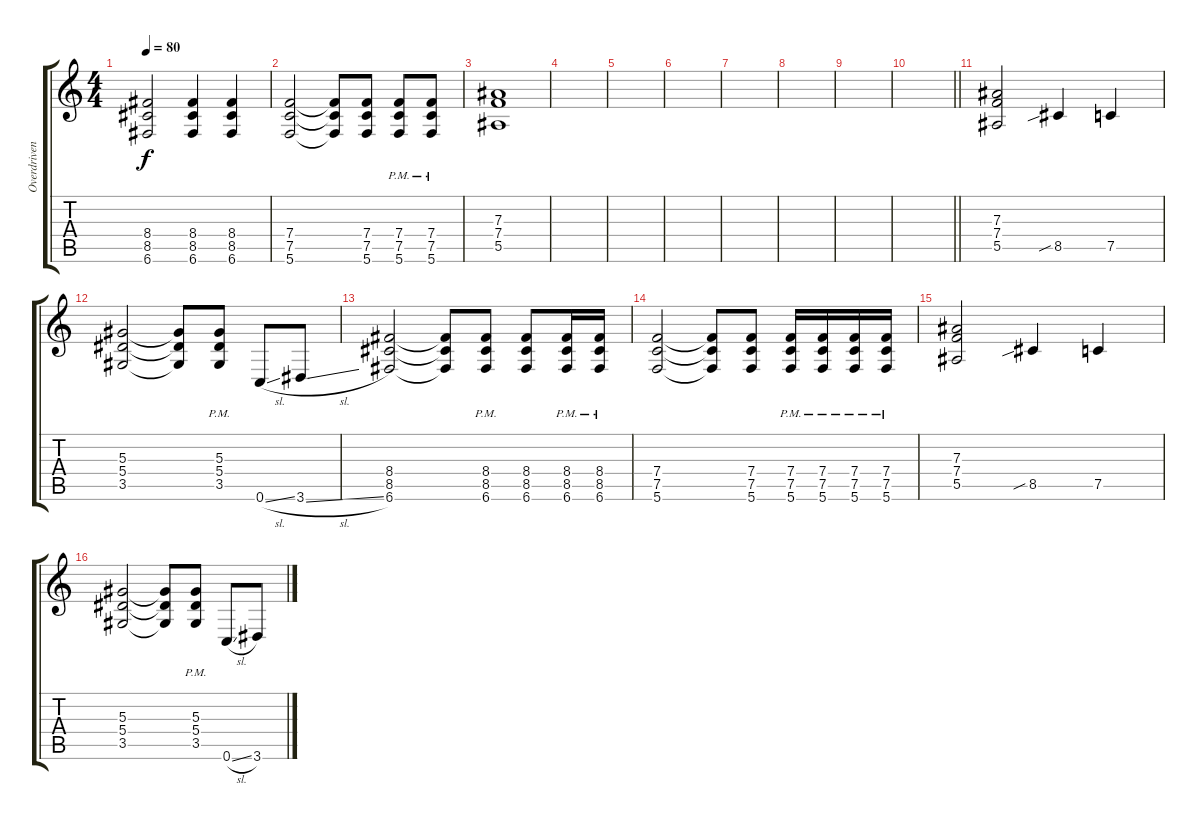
\track ("Overdriven Guitar 2" "Overdriven") {instrument overdrivenguitar}
\staff {score tabs}
\tuning (C4 G3 Eb3 Bb2 F2 C2) {hide}
\ts (4 4)
\tempo 80
\clef g2
\ks c
(8.4 8.5 6.6).2{dy f} (8.4 8.5 6.6).4 (8.4 8.5 6.6).4 |
(7.4 7.5 5.6).2 (7.4{t} 7.5{t} 5.6{t}).8 (7.4 7.5 5.6).8 (7.4{pm} 7.5{pm} 5.6{pm}).8 (7.4{pm} 7.5{pm} 5.6{pm}).8 |
(7.3 7.4 5.5).1{volume 0} |
|
|
|
|
|
|
\barLineRight lightlight
|
(7.3 7.4 5.5).2{volume 16} 8.5{sib}.4 7.5.4 |
(5.3 5.4 3.5).2 (5.3{t} 5.4{t} 3.5{t}).8 (5.3{pm} 5.4{pm} 3.5{pm}).8 0.6{sl}.8 3.6{sl}.8 |
(8.4 8.5 6.6).2 (8.4{t} 8.5{t} 6.6{t}).8 (8.4{pm} 8.5{pm} 6.6{pm}).8 (8.4 8.5 6.6).8 (8.4{pm} 8.5{pm} 6.6{pm}).16 (8.4{pm} 8.5{pm} 6.6{pm}).16 |
(7.4 7.5 5.6).2 (7.4{t} 7.5{t} 5.6{t}).8 (7.4 7.5 5.6).8 (7.4{pm} 7.5{pm} 5.6{pm}).16 (7.4{pm} 7.5{pm} 5.6{pm}).16 (7.4{pm} 7.5{pm} 5.6{pm}).16 (7.4{pm} 7.5{pm} 5.6{pm}).16 |
(7.3 7.4 5.5).2 8.5{sib}.4 7.5.4 |
(5.3 5.4 3.5).2 (5.3{t} 5.4{t} 3.5{t}).8 (5.3{pm} 5.4{pm} 3.5{pm}).8 0.6{sl}.8 3.6{sl}.8
